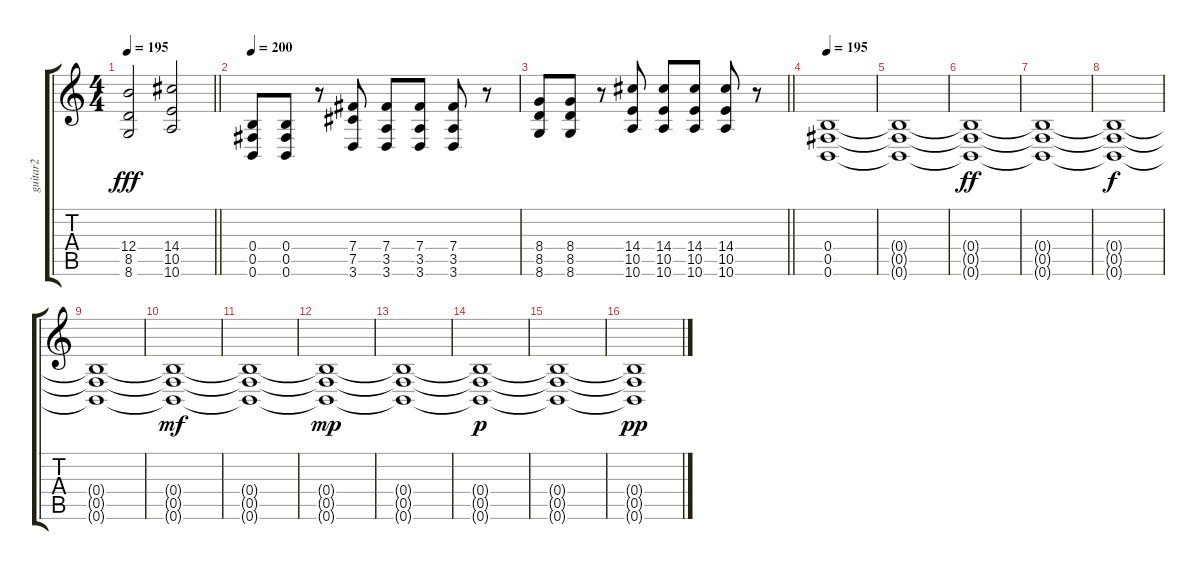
\track ("guitar2" "guitar2") {instrument distortionguitar}
\staff {score tabs}
\tuning (Db4 Ab3 E3 B2 Gb2 B1) {hide}
\ts (4 4)
\tempo 195
\clef g2
\barLineRight lightlight
\ks c
(12.4 8.5 8.6).2{dy fff} (14.4 10.5 10.6).2 |
\section ("" "")
\tempo 200
(0.4 0.5 0.6).8 (0.4 0.5 0.6).8 r.8 (7.4 7.5 3.6).8 (7.4 3.5 3.6).8 (7.4 3.5 3.6).8 (7.4 3.5 3.6).8 r.8 |
\barLineRight lightlight
(8.4 8.5 8.6).8 (8.4 8.5 8.6).8 r.8 (14.4 10.5 10.6).8 (14.4 10.5 10.6).8 (14.4 10.5 10.6).8 (14.4 10.5 10.6).8 r.8 |
\section ("" "")
\tempo 180
\tempo 195
(0.4 0.5 0.6).1{volume 10} |
(0.4{t} 0.5{t} 0.6{t}).1 |
(0.4{t} 0.5{t} 0.6{t}).1{dy ff} |
(0.4{t} 0.5{t} 0.6{t}).1 |
(0.4{t} 0.5{t} 0.6{t}).1{dy f volume 8} |
(0.4{t} 0.5{t} 0.6{t}).1 |
(0.4{t} 0.5{t} 0.6{t}).1{dy mf} |
(0.4{t} 0.5{t} 0.6{t}).1 |
(0.4{t} 0.5{t} 0.6{t}).1{dy mp} |
(0.4{t} 0.5{t} 0.6{t}).1{volume 4} |
(0.4{t} 0.5{t} 0.6{t}).1{dy p} |
(0.4{t} 0.5{t} 0.6{t}).1 |
(0.4{t} 0.5{t} 0.6{t}).1{dy pp}
